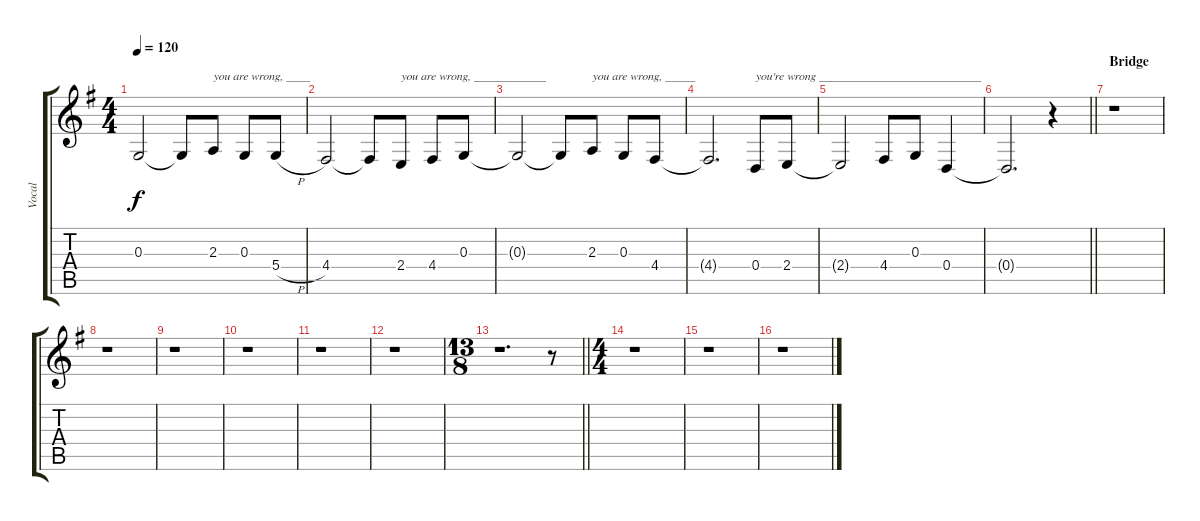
\track ("Vocal" "Vocal") {instrument synthvoice}
\staff {score tabs}
\tuning (E4 B3 G3 D3 A2 E2) {hide}
\ts (4 4)
\tempo 120
\clef g2
\ks eminor
0.3{t}.2{dy f} 0.3{t}.8 2.3.8{txt "you are wrong, ____"} 0.3.8 5.4{h}.8 |
4.4.2 4.4{t}.8 2.4.8{txt "you are wrong, ____________"} 4.4.8 0.3.8 |
0.3{t}.2 0.3{t}.8 2.3.8{txt "you are wrong, _____"} 0.3.8 4.4.8 |
4.4{t}.2{d} 0.4.8{txt "you're wrong ___________________________"} 2.4.8 |
2.4{t}.2 4.4.8 0.3.8 0.4.4 |
\barLineRight lightlight
0.4{t}.2{d} r.4 |
\section ("" "Bridge")
r.1 |
r.1 |
r.1 |
r.1 |
r.1 |
r.1 |
\ts (13 8)
\barLineRight lightlight
r.1{d} r.8 |
\ts (4 4)
r.1 |
r.1 |
r.1
